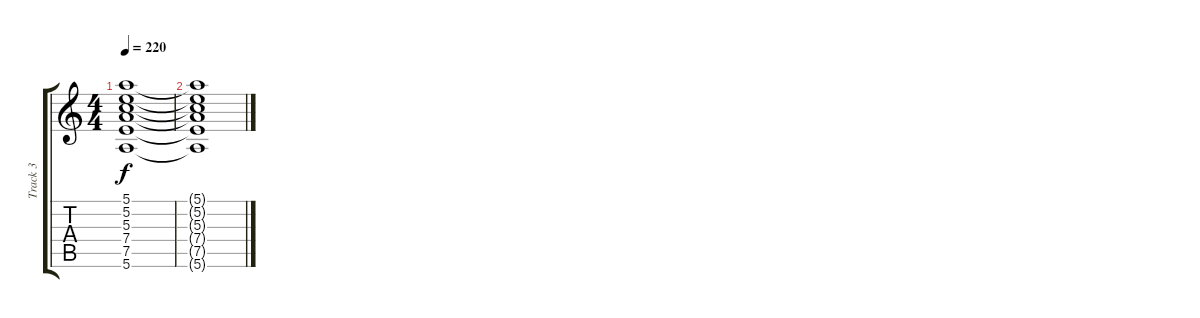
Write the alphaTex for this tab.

\track ("Track 3" "Track 3") {instrument overdrivenguitar}
\staff {score tabs}
\tuning (E4 B3 G3 D3 A2 E2) {hide}
\ts (4 4)
\tempo 220
\clef g2
\ks c
(5.1 5.2 5.3 7.4 7.5 5.6).1{dy f} |
(5.1{t} 5.2{t} 5.3{t} 7.4{t} 7.5{t} 5.6{t}).1
